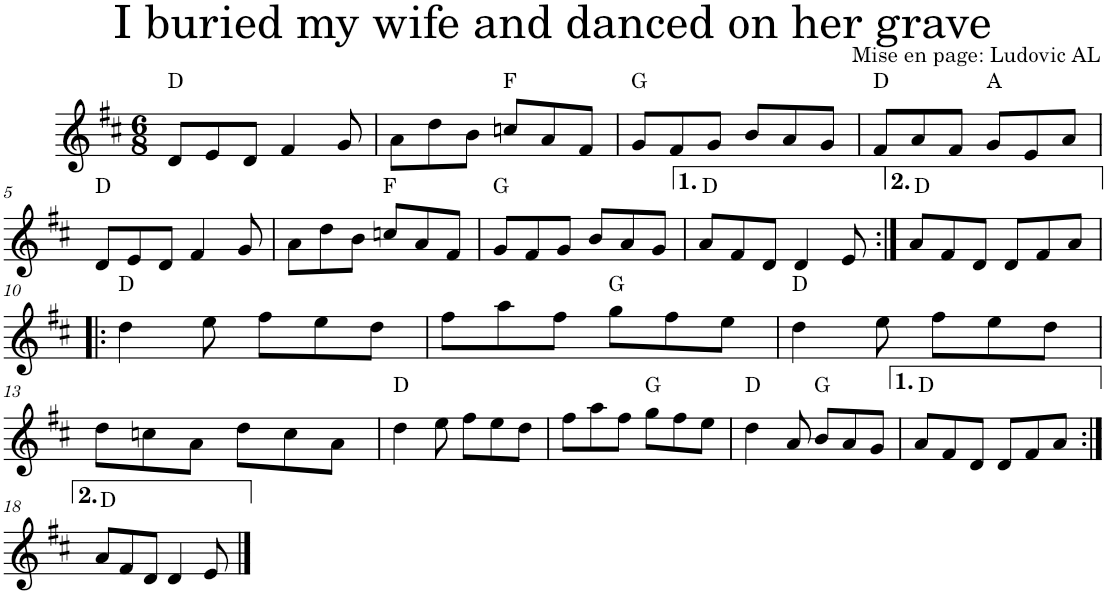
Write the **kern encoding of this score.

**kern	**harte
*part1	*part1
*staff1	*
*I"Violon	*
*I'Vln.	*
*clefG2	*
*k[f#c#]	*
*M6/8	*
=1	=1
8d/L	D:maj
8e/	.
8d/J	.
4f#/	.
8g/	.
=2	=2
8a\L	.
8dd\	.
8b\J	.
8ccn/L	F:maj
8a/	.
8f#/J	.
=3	=3
8g/L	G:maj
8f#/	.
8g/J	.
8b/L	.
8a/	.
8g/J	.
=4	=4
8f#/L	D:maj
8a/	.
8f#/J	.
8g/L	A:maj
8e/	.
8a/J	.
!!LO:LB:g=z
=5	=5
8d/L	D:maj
8e/	.
8d/J	.
4f#/	.
8g/	.
=6	=6
8a\L	.
8dd\	.
8b\J	.
8ccn/L	F:maj
8a/	.
8f#/J	.
=7	=7
8g/L	G:maj
8f#/	.
8g/J	.
8b/L	.
8a/	.
8g/J	.
=8	=8
8a/L	D:maj
8f#/	.
8d/J	.
4d/	.
8e/	.
=9:|!	=9:|!
8a/L	D:maj
8f#/	.
8d/J	.
8d/L	.
8f#/	.
8a/J	.
!!LO:LB:g=z
=10!|:	=10!|:
4dd\	D:maj
8ee\	.
8ff#\L	.
8ee\	.
8dd\J	.
=11	=11
8ff#\L	.
8aa\	.
8ff#\J	.
8gg\L	G:maj
8ff#\	.
8ee\J	.
=12	=12
4dd\	D:maj
8ee\	.
8ff#\L	.
8ee\	.
8dd\J	.
!!LO:LB:g=z
=13	=13
8dd\L	.
8ccn\	.
8a\J	.
8dd\L	.
8cc\	.
8a\J	.
=14	=14
4dd\	D:maj
8ee\	.
8ff#\L	.
8ee\	.
8dd\J	.
=15	=15
8ff#\L	.
8aa\	.
8ff#\J	.
8gg\L	G:maj
8ff#\	.
8ee\J	.
=16	=16
4dd\	D:maj
8a/	.
8b/L	G:maj
8a/	.
8g/J	.
=17	=17
8a/L	D:maj
8f#/	.
8d/J	.
8d/L	.
8f#/	.
8a/J	.
!!LO:LB:g=z
=18:|!	=18:|!
8a/L	D:maj
8f#/	.
8d/J	.
4d/	.
8e/	.
==	==
*-	*-
